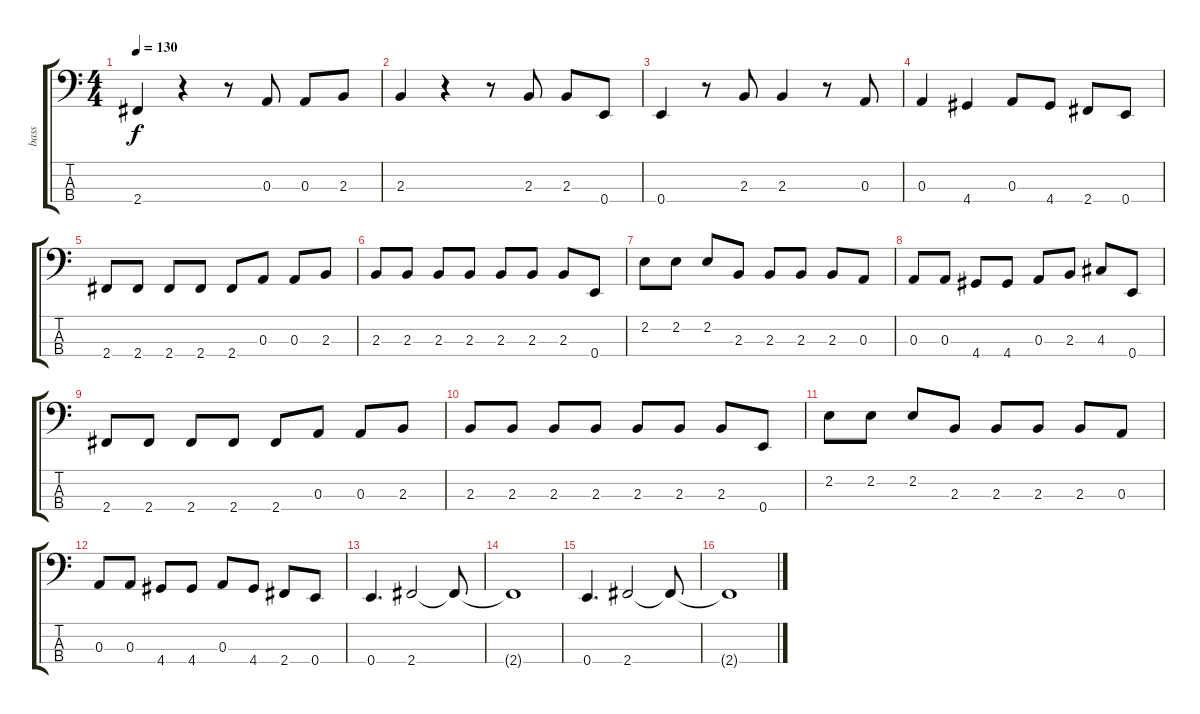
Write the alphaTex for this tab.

\track ("bass" "bass") {instrument electricbassfinger}
\staff {score tabs}
\tuning (G2 D2 A1 E1) {hide}
\ts (4 4)
\tempo 130
\clef f4
\ks c
2.4.4{dy f} r.4 r.8 0.3.8 0.3.8 2.3.8 |
2.3.4 r.4 r.8 2.3.8 2.3.8 0.4.8 |
0.4.4 r.8 2.3.8 2.3.4 r.8 0.3.8 |
0.3.4 4.4.4 0.3.8 4.4.8 2.4.8 0.4.8 |
2.4.8 2.4.8 2.4.8 2.4.8 2.4.8 0.3.8 0.3.8 2.3.8 |
2.3.8 2.3.8 2.3.8 2.3.8 2.3.8 2.3.8 2.3.8 0.4.8 |
2.2.8 2.2.8 2.2.8 2.3.8 2.3.8 2.3.8 2.3.8 0.3.8 |
0.3.8 0.3.8 4.4.8 4.4.8 0.3.8 2.3.8 4.3.8 0.4.8 |
2.4.8 2.4.8 2.4.8 2.4.8 2.4.8 0.3.8 0.3.8 2.3.8 |
2.3.8 2.3.8 2.3.8 2.3.8 2.3.8 2.3.8 2.3.8 0.4.8 |
2.2.8 2.2.8 2.2.8 2.3.8 2.3.8 2.3.8 2.3.8 0.3.8 |
0.3.8 0.3.8 4.4.8 4.4.8 0.3.8 4.4.8 2.4.8 0.4.8 |
0.4.4{d} 2.4.2 2.4{t}.8 |
2.4{t}.1 |
0.4.4{d} 2.4.2 2.4{t}.8 |
2.4{t}.1
